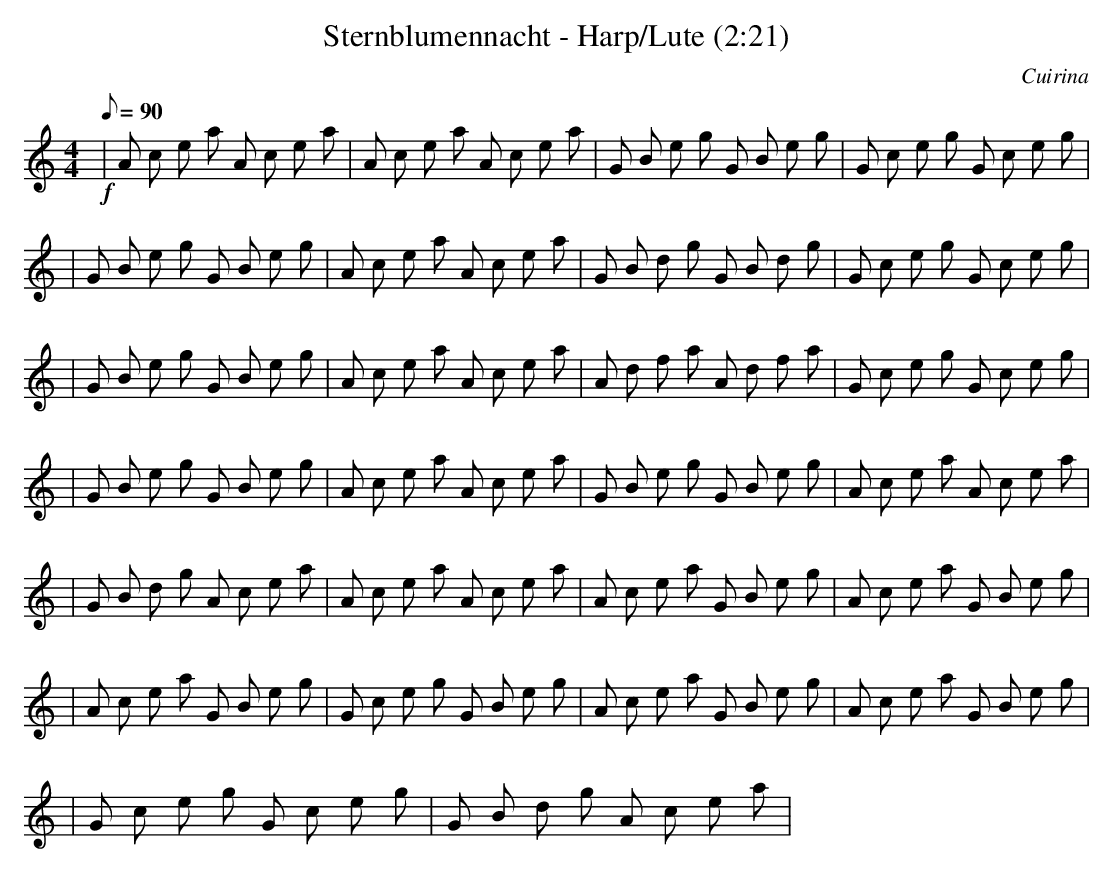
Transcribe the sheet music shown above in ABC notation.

X:1
T:Sternblumennacht - Harp/Lute (2:21)
C: Cuirina
M:4/4
L:1/8
Q:90
K:C
+f+
| A c e a A c e a | A c e a A c e a | G B e g G B e g | G c e g G c e g |
| G B e g G B e g | A c e a A c e a | G B d g G B d g | G c e g G c e g |
| G B e g G B e g | A c e a A c e a | A d f a A d f a | G c e g G c e g |
| G B e g G B e g | A c e a A c e a | G B e g G B e g | A c e a A c e a |
| G B d g A c e a | A c e a A c e a | A c e a G B e g | A c e a G B e g |
| A c e a G B e g | G c e g G B e g | A c e a G B e g | A c e a G B e g |
| G c e g G c e g | G B d g A c e a |

| A c e a A c e a | A c e a A c e a | G B e g G B e g | G c e g G c e g |
| G B e g G B e g | A c e a A c e a | G B d g G B d g | G c e g G c e g |
| G B e g G B e g | A c e a A c e a | A d f a A d f a | G c e g G c e g |
| G B e g G B e g | A c e a A c e a | G B e g G B e g | A c e a A c e a |
| G B d g A c e a | A c e a A c e a | A c e a G B e g | A c e a G B e g |
| A c e a G B e g | G c e g G B e g | A c e a G B e g | A c e a G B e g |
| G c e g G c e g | G B d g A c e a | A c e a [A4c4e4a4c4] |
